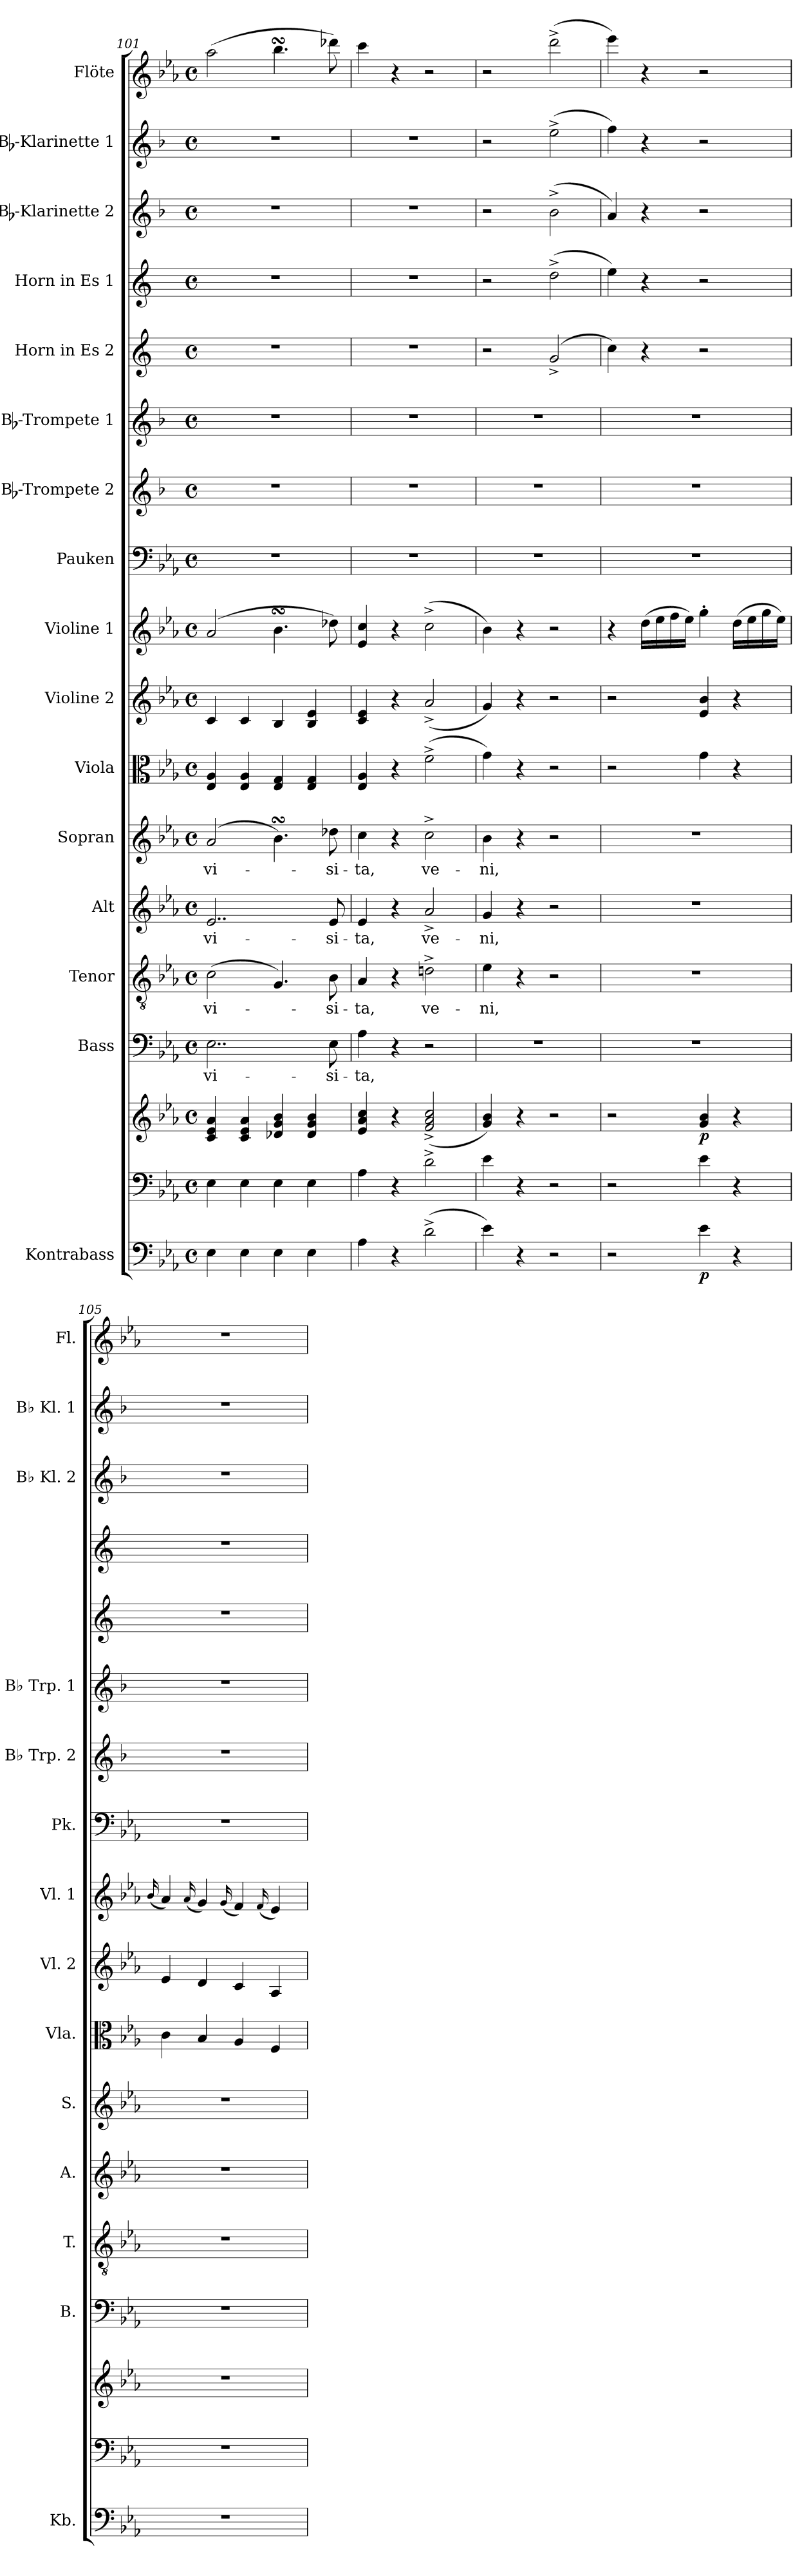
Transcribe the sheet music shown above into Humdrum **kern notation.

**kern	**dynam	**kern	**kern	**dynam	**kern	**text	**kern	**text	**kern	**text	**kern	**text	**kern	**kern	**kern	**kern	**kern	**kern	**kern	**kern	**kern	**kern	**kern
*part17	*part17	*part16	*part16	*part16	*part15	*part15	*part14	*part14	*part13	*part13	*part12	*part12	*part11	*part10	*part9	*part8	*part7	*part6	*part5	*part4	*part3	*part2	*part1
*staff18	*staff18	*staff17	*staff16	*staff16/17	*staff15	*staff15	*staff14	*staff14	*staff13	*staff13	*staff12	*staff12	*staff11	*staff10	*staff9	*staff8	*staff7	*staff6	*staff5	*staff4	*staff3	*staff2	*staff1
*I"Kontrabass	*	*	*	*	*I"Bass	*	*I"Tenor	*	*I"Alt	*	*I"Sopran	*	*I"Viola	*I"Violine 2	*I"Violine 1	*I"Pauken	*I"Bb-Trompete 2	*I"Bb-Trompete 1	*I"Horn in Es 2	*I"Horn in Es 1	*I"Bb-Klarinette 2	*I"Bb-Klarinette 1	*I"Flöte
*I'Kb.	*	*	*	*	*I'B.	*	*I'T.	*	*I'A.	*	*I'S.	*	*I'Vla.	*I'Vl. 2	*I'Vl. 1	*I'Pk.	*I'Bb Trp. 2	*I'Bb Trp. 1	*	*	*I'Bb Kl. 2	*I'Bb Kl. 1	*I'Fl.
*clefF4	*	*clefF4	*clefG2	*	*clefF4	*	*clefGv2	*	*clefG2	*	*clefG2	*	*clefC3	*clefG2	*clefG2	*clefF4	*clefG2	*clefG2	*clefG2	*clefG2	*clefG2	*clefG2	*clefG2
*ITrd7c12	*	*	*	*	*	*	*	*	*	*	*	*	*	*	*	*	*ITrd1c2	*ITrd1c2	*ITrd5c9	*ITrd5c9	*ITrd1c2	*ITrd1c2	*
*k[b-e-a-]	*	*k[b-e-a-]	*k[b-e-a-]	*	*k[b-e-a-]	*	*k[b-e-a-]	*	*k[b-e-a-]	*	*k[b-e-a-]	*	*k[b-e-a-]	*k[b-e-a-]	*k[b-e-a-]	*k[b-e-a-]	*k[b-e-a-]	*k[b-e-a-]	*k[b-e-a-]	*k[b-e-a-]	*k[b-e-a-]	*k[b-e-a-]	*k[b-e-a-]
*E-:	*	*E-:	*E-:	*	*E-:	*	*E-:	*	*E-:	*	*E-:	*	*E-:	*E-:	*E-:	*E-:	*E-:	*E-:	*E-:	*E-:	*E-:	*E-:	*E-:
*M4/4	*	*M4/4	*M4/4	*	*M4/4	*	*M4/4	*	*M4/4	*	*M4/4	*	*M4/4	*M4/4	*M4/4	*M4/4	*M4/4	*M4/4	*M4/4	*M4/4	*M4/4	*M4/4	*M4/4
*met(c)	*	*met(c)	*met(c)	*	*met(c)	*	*met(c)	*	*met(c)	*	*met(c)	*	*met(c)	*met(c)	*met(c)	*met(c)	*met(c)	*met(c)	*met(c)	*met(c)	*met(c)	*met(c)	*met(c)
=101	=101	=101	=101	=101	=101	=101	=101	=101	=101	=101	=101	=101	=101	=101	=101	=101	=101	=101	=101	=101	=101	=101	=101
!	!	!	!	!	!	!LO:LY:b	!	!LO:LY:b	!	!LO:LY:b	!	!LO:LY:b	!	!	!	!	!	!	!	!	!	!	!
4EE-\	.	4E-\	4c/ 4e-/ 4a-/	.	2..E-\	vi-	(>2c\	vi-	2..e-/	vi-	(2a-/	vi-	4E-/ 4A-/	4c/	(2a-/	1r	1r	1r	1r	1r	1r	1r	(>2aa-\
4EE-\	.	4E-\	4c/ 4e-/ 4a-/	.	.	.	.	.	.	.	.	.	4E-/ 4A-/	4c/	.	.	.	.	.	.	.	.	.
4EE-\	.	4E-\	4d-X/ 4g/ 4b-/	.	.	.	4.G/)	.	.	.	4.b-sSSS\)	.	4E-/ 4G/	4B-/	4.b-sSSS\	.	.	.	.	.	.	.	4.bb-sSSS\
4EE-\	.	4E-\	4d-/ 4g/ 4b-/	.	.	.	.	.	.	.	.	.	4E-/ 4G/	4B-/ 4e-/	.	.	.	.	.	.	.	.	.
!	!	!	!	!	!	!LO:LY:b	!	!LO:LY:b	!	!LO:LY:b	!	!LO:LY:b	!	!	!	!	!	!	!	!	!	!	!
.	.	.	.	.	8E-\	-si-	8B-\	-si-	8e-/	-si-	8dd-X\	-si-	.	.	8dd-X\)	.	.	.	.	.	.	.	8ddd-X\)
=102	=102	=102	=102	=102	=102	=102	=102	=102	=102	=102	=102	=102	=102	=102	=102	=102	=102	=102	=102	=102	=102	=102	=102
!	!	!	!	!	!	!LO:LY:b	!	!LO:LY:b	!	!LO:LY:b	!	!LO:LY:b	!	!	!	!	!	!	!	!	!	!	!
4AA-\	.	4A-\	4e-/ 4a-/ 4cc/	.	4A-\	-ta,	4A-/	-ta,	4e-/	-ta,	4cc\	-ta,	4E-/ 4A-/	4c/ 4e-/	4e-/ 4cc/	1r	1r	1r	1r	1r	1r	1r	4ccc\
4r	.	4r	4r	.	4r	.	4r	.	4r	.	4r	.	4r	4r	4r	.	.	.	.	.	.	.	4r
!	!	!	!	!	!	!	!	!LO:LY:b	!	!LO:LY:b	!	!LO:LY:b	!	!	!	!	!	!	!	!	!	!	!
(>2D^>\	.	2d^>\	(<2f/^< 2a-/^< 2cc/^<	.	2r	.	2dn^>\	ve-	2a-^>/	ve-	2cc^>\	ve-	(>2f^>\	(<2a-^</	(>2cc^>\	.	.	.	.	.	.	.	2r
=103	=103	=103	=103	=103	=103	=103	=103	=103	=103	=103	=103	=103	=103	=103	=103	=103	=103	=103	=103	=103	=103	=103	=103
!	!	!	!	!	!	!	!	!LO:LY:b	!	!LO:LY:b	!	!LO:LY:b	!	!	!	!	!	!	!	!	!	!	!
4E-\)	.	4e-\	4g/ 4b-/)	.	1r	.	4e-\	-ni,	4g/	-ni,	4b-\	-ni,	4g\)	4g/)	4b-\)	1r	1r	1r	2r	2r	2r	2r	2r
4r	.	4r	4r	.	.	.	4r	.	4r	.	4r	.	4r	4r	4r	.	.	.	.	.	.	.	.
2r	.	2r	2r	.	.	.	2r	.	2r	.	2r	.	2r	2r	2r	.	.	.	(2B-^</	(>2f^>\	(>2a-^>\	(>2dd^>\	(>2ddd^>\
=104	=104	=104	=104	=104	=104	=104	=104	=104	=104	=104	=104	=104	=104	=104	=104	=104	=104	=104	=104	=104	=104	=104	=104
2r	.	2r	2r	.	1r	.	1r	.	1r	.	1r	.	2r	2r	4r	1r	1r	1r	4e-\)	4g\)	4g/)	4ee-\)	4eee-\)
.	.	.	.	.	.	.	.	.	.	.	.	.	.	.	(>16dd\LL	.	.	.	4r	4r	4r	4r	4r
.	.	.	.	.	.	.	.	.	.	.	.	.	.	.	16ee-\	.	.	.	.	.	.	.	.
.	.	.	.	.	.	.	.	.	.	.	.	.	.	.	16ff\	.	.	.	.	.	.	.	.
.	.	.	.	.	.	.	.	.	.	.	.	.	.	.	16ee-\JJ)	.	.	.	.	.	.	.	.
!	!LO:DY:b	!	!	!LO:DY:b	!	!	!	!	!	!	!	!	!	!	!	!	!	!	!	!	!	!	!
4E-\	p	4e-\	4g/ 4b-/	p	.	.	.	.	.	.	.	.	4g\	4e-/ 4b-/	4gg'>\	.	.	.	2r	2r	2r	2r	2r
4r	.	4r	4r	.	.	.	.	.	.	.	.	.	4r	4r	(>16dd\LL	.	.	.	.	.	.	.	.
.	.	.	.	.	.	.	.	.	.	.	.	.	.	.	16ee-\	.	.	.	.	.	.	.	.
.	.	.	.	.	.	.	.	.	.	.	.	.	.	.	16gg\	.	.	.	.	.	.	.	.
.	.	.	.	.	.	.	.	.	.	.	.	.	.	.	16ee-\JJ)	.	.	.	.	.	.	.	.
=105	=105	=105	=105	=105	=105	=105	=105	=105	=105	=105	=105	=105	=105	=105	=105	=105	=105	=105	=105	=105	=105	=105	=105
.	.	.	.	.	.	.	.	.	.	.	.	.	.	.	(<16qqb-/	.	.	.	.	.	.	.	.
1r	.	1r	1r	.	1r	.	1r	.	1r	.	1r	.	4c\	4e-/	4a-/)	1r	1r	1r	1r	1r	1r	1r	1r
.	.	.	.	.	.	.	.	.	.	.	.	.	.	.	(<16qqa-/	.	.	.	.	.	.	.	.
.	.	.	.	.	.	.	.	.	.	.	.	.	4B-/	4d/	4g/)	.	.	.	.	.	.	.	.
.	.	.	.	.	.	.	.	.	.	.	.	.	.	.	(<16qqg/	.	.	.	.	.	.	.	.
.	.	.	.	.	.	.	.	.	.	.	.	.	4A-/	4c/	4f/)	.	.	.	.	.	.	.	.
.	.	.	.	.	.	.	.	.	.	.	.	.	.	.	(<16qqf/	.	.	.	.	.	.	.	.
.	.	.	.	.	.	.	.	.	.	.	.	.	4F/	4A-/	4e-/)	.	.	.	.	.	.	.	.
=	=	=	=	=	=	=	=	=	=	=	=	=	=	=	=	=	=	=	=	=	=	=	=
*-	*-	*-	*-	*-	*-	*-	*-	*-	*-	*-	*-	*-	*-	*-	*-	*-	*-	*-	*-	*-	*-	*-	*-
